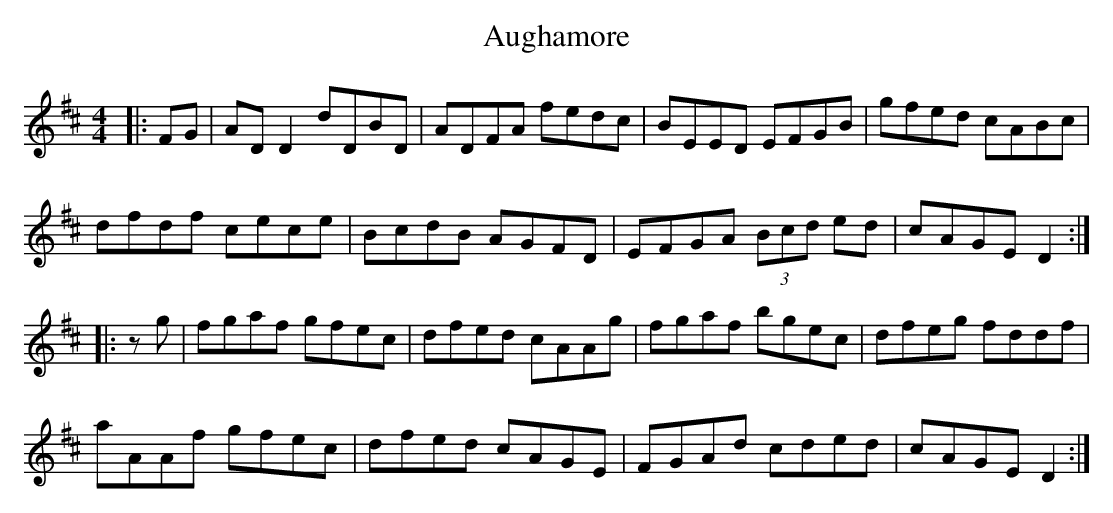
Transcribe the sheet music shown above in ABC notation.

X:1
T:Aughamore
M:4/4
L:1/8
K:Dmaj
|:FG|ADD2 dDBD|ADFA fedc|BEED EFGB|gfed cABc|
dfdf cece|BcdB AGFD|EFGA (3Bcd ed|cAGE D2:|
|:zg|fgaf gfec|dfed cAAg|fgaf bgec|dfeg fddf|
aAAf gfec|dfed cAGE|FGAd cded|cAGE D2:|
